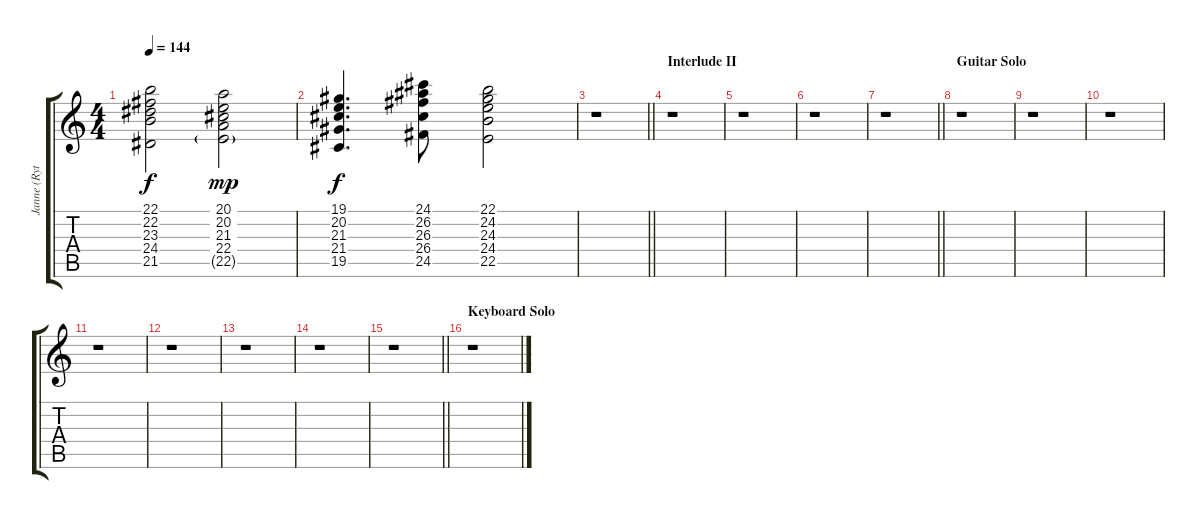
\track ("Janne (Rythm I)" "Janne (Ryt") {instrument churchorgan}
\staff {score tabs}
\tuning (Db4 Ab3 E3 B2 Gb2 Db2) {hide}
\ts (4 4)
\tempo 144
\clef g2
\ks c
(22.1{t} 22.2 23.3 24.4{t} 21.5).2{dy f} (20.1 20.2 21.3 22.4 22.5{g}).2{dy mp} |
(19.1 20.2 21.3 21.4 19.5).4{d dy f} (24.1 26.2 26.3 26.4 24.5).8 (22.1 24.2 24.3 24.4 22.5).2 |
\barLineRight lightlight
r.1 |
\section ("" "Interlude II")
r.1 |
r.1 |
r.1 |
\barLineRight lightlight
r.1 |
\section ("" "Guitar Solo")
r.1 |
r.1 |
r.1 |
r.1 |
r.1 |
r.1 |
r.1 |
\barLineRight lightlight
r.1 |
\section ("" "Keyboard Solo")
r.1
